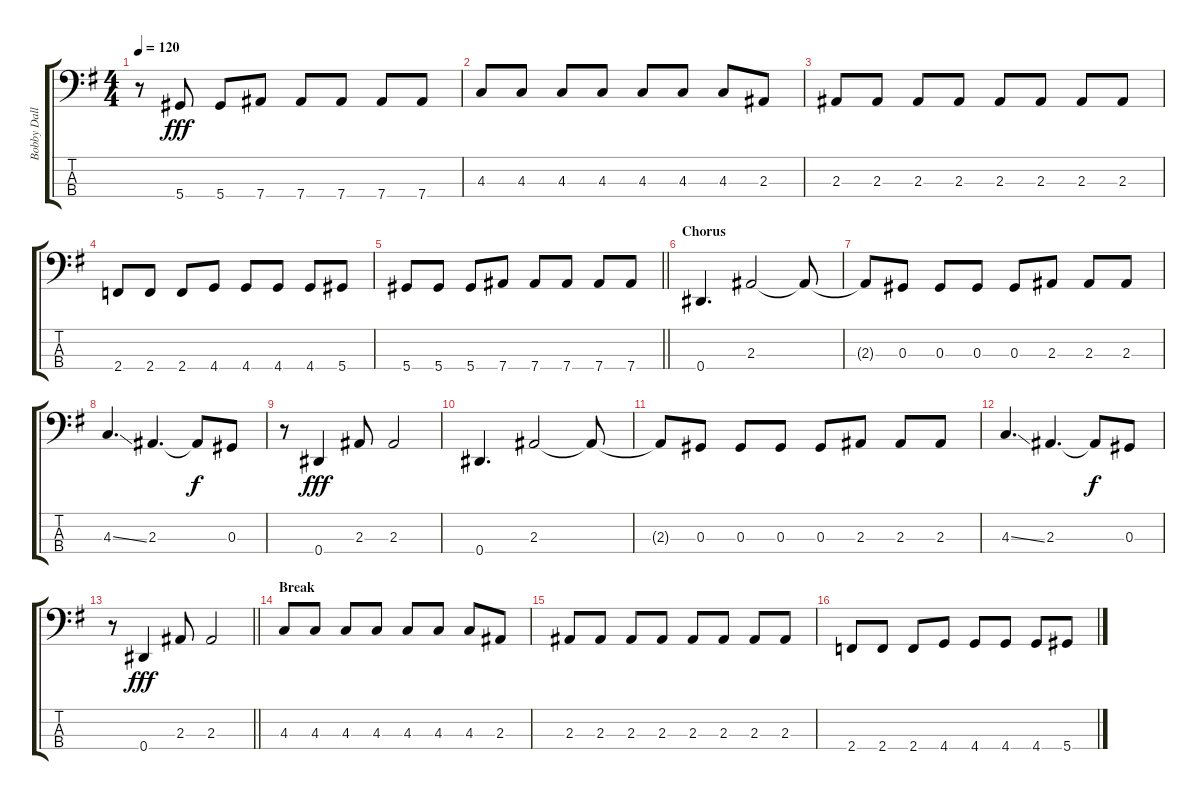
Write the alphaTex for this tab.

\track ("Bobby Dall: Bass" "Bobby Dall") {instrument electricbassfinger}
\staff {score tabs}
\tuning (Gb2 Db2 Ab1 Eb1) {hide}
\ts (4 4)
\tempo 120
\clef f4
\ks g
r.8{dy fff} 5.4.8 5.4.8 7.4.8 7.4.8 7.4.8 7.4.8 7.4.8 |
4.3.8 4.3.8 4.3.8 4.3.8 4.3.8 4.3.8 4.3.8 2.3.8 |
2.3.8 2.3.8 2.3.8 2.3.8 2.3.8 2.3.8 2.3.8 2.3.8 |
2.4.8 2.4.8 2.4.8 4.4.8 4.4.8 4.4.8 4.4.8 5.4.8 |
\barLineRight lightlight
5.4.8 5.4.8 5.4.8 7.4.8 7.4.8 7.4.8 7.4.8 7.4.8 |
\section ("" "Chorus")
0.4.4{d} 2.3.2 2.3{t}.8 |
2.3{t}.8 0.3.8 0.3.8 0.3.8 0.3.8 2.3.8 2.3.8 2.3.8 |
4.3{ss}.4{d} 2.3.4{d} 2.3{t}.8{dy f} 0.3.8 |
r.8 0.4.4{dy fff} 2.3.8 2.3.2 |
0.4.4{d} 2.3.2 2.3{t}.8 |
2.3{t}.8 0.3.8 0.3.8 0.3.8 0.3.8 2.3.8 2.3.8 2.3.8 |
4.3{ss}.4{d} 2.3.4{d} 2.3{t}.8{dy f} 0.3.8 |
\barLineRight lightlight
r.8 0.4.4{dy fff} 2.3.8 2.3.2 |
\section ("" "Break")
4.3.8 4.3.8 4.3.8 4.3.8 4.3.8 4.3.8 4.3.8 2.3.8 |
2.3.8 2.3.8 2.3.8 2.3.8 2.3.8 2.3.8 2.3.8 2.3.8 |
2.4.8 2.4.8 2.4.8 4.4.8 4.4.8 4.4.8 4.4.8 5.4.8
